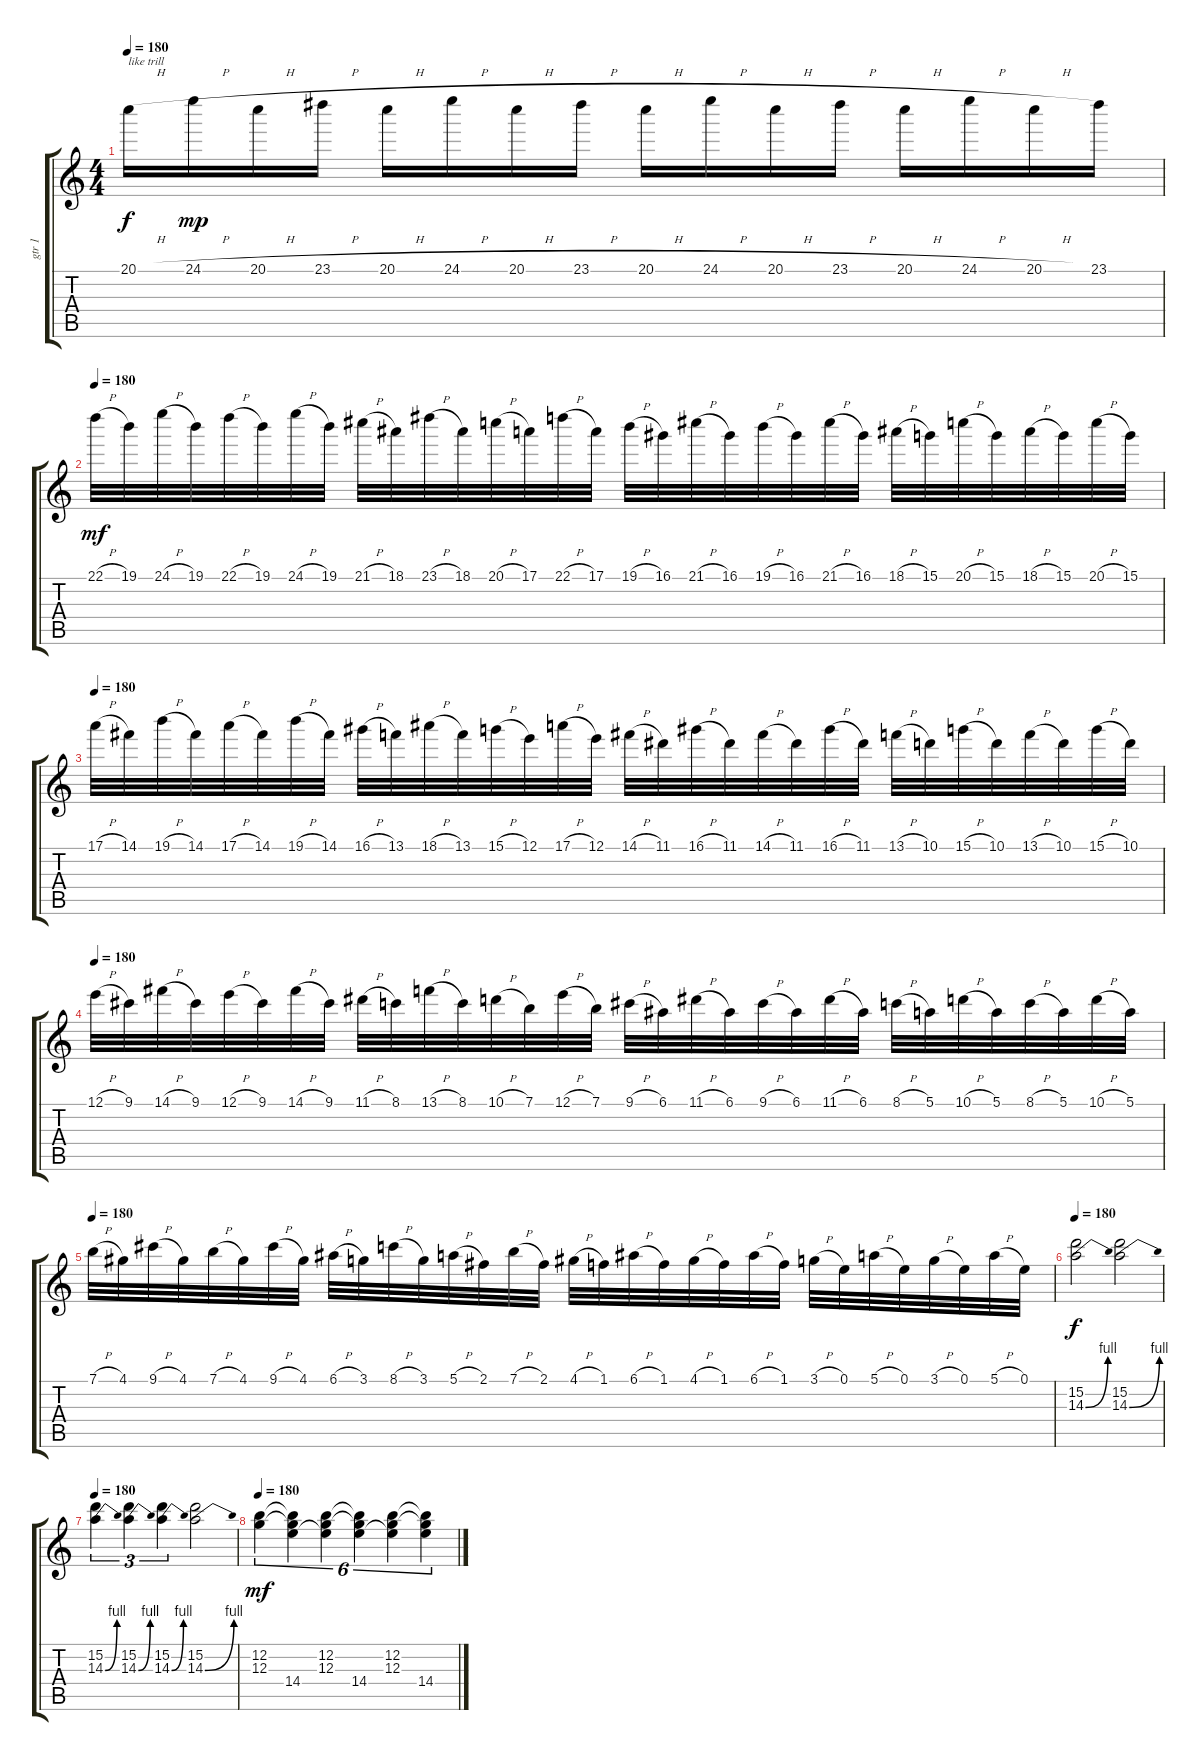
\track ("gtr 1" "gtr 1") {instrument overdrivenguitar}
\staff {score tabs}
\tuning (E4 B3 G3 D3 A2 E2) {hide}
\ts (4 4)
\tempo 180
\clef g2
\ks c
20.1{h}.16{txt "like trill" dy f} 24.1{h}.16{dy mp} 20.1{h}.16 23.1{h}.16 20.1{h}.16 24.1{h}.16 20.1{h}.16 23.1{h}.16 20.1{h}.16 24.1{h}.16 20.1{h}.16 23.1{h}.16 20.1{h}.16 24.1{h}.16 20.1{h}.16 23.1.16 |
\tempo 180
22.1{h}.32{dy mf} 19.1.32 24.1{h}.32 19.1.32 22.1{h}.32 19.1.32 24.1{h}.32 19.1.32 21.1{h}.32 18.1.32 23.1{h}.32 18.1.32 20.1{h}.32 17.1.32 22.1{h}.32 17.1.32 19.1{h}.32 16.1.32 21.1{h}.32 16.1.32 19.1{h}.32 16.1.32 21.1{h}.32 16.1.32 18.1{h}.32 15.1.32 20.1{h}.32 15.1.32 18.1{h}.32 15.1.32 20.1{h}.32 15.1.32 |
\tempo 180
17.1{h}.32 14.1.32 19.1{h}.32 14.1.32 17.1{h}.32 14.1.32 19.1{h}.32 14.1.32 16.1{h}.32 13.1.32 18.1{h}.32 13.1.32 15.1{h}.32 12.1.32 17.1{h}.32 12.1.32 14.1{h}.32 11.1.32 16.1{h}.32 11.1.32 14.1{h}.32 11.1.32 16.1{h}.32 11.1.32 13.1{h}.32 10.1.32 15.1{h}.32 10.1.32 13.1{h}.32 10.1.32 15.1{h}.32 10.1.32 |
\tempo 180
12.1{h}.32 9.1.32 14.1{h}.32 9.1.32 12.1{h}.32 9.1.32 14.1{h}.32 9.1.32 11.1{h}.32 8.1.32 13.1{h}.32 8.1.32 10.1{h}.32 7.1.32 12.1{h}.32 7.1.32 9.1{h}.32 6.1.32 11.1{h}.32 6.1.32 9.1{h}.32 6.1.32 11.1{h}.32 6.1.32 8.1{h}.32 5.1.32 10.1{h}.32 5.1.32 8.1{h}.32 5.1.32 10.1{h}.32 5.1.32 |
\tempo 180
7.1{h}.32 4.1.32 9.1{h}.32 4.1.32 7.1{h}.32 4.1.32 9.1{h}.32 4.1.32 6.1{h}.32 3.1.32 8.1{h}.32 3.1.32 5.1{h}.32 2.1.32 7.1{h}.32 2.1.32 4.1{h}.32 1.1.32 6.1{h}.32 1.1.32 4.1{h}.32 1.1.32 6.1{h}.32 1.1.32 3.1{h}.32 0.1.32 5.1{h}.32 0.1.32 3.1{h}.32 0.1.32 5.1{h}.32 0.1.32 |
\tempo 180
(15.2 14.3{be (bend 0 0 60 4)}).2{dy f} (15.2 14.3{be (bend 0 0 60 4)}).2 |
\tempo 180
(15.2 14.3{be (bend 0 0 60 4)}).4{tu (3 2)} (15.2 14.3{be (bend 0 0 60 4)}).4{tu (3 2)} (15.2 14.3{be (bend 0 0 60 4)}).4{tu (3 2)} (15.2 14.3{be (bend 0 0 60 4)}).2 |
\tempo 180
(12.2 12.3).4{tu (6 4) dy mf} (12.2{t} 12.3{t} 14.4).4{tu (6 4)} (12.2 12.3 14.4{t}).4{tu (6 4)} (12.2{t} 12.3{t} 14.4).4{tu (6 4)} (12.2 12.3 14.4{t}).4{tu (6 4)} (12.2{t} 12.3{t} 14.4).4{tu (6 4)}
